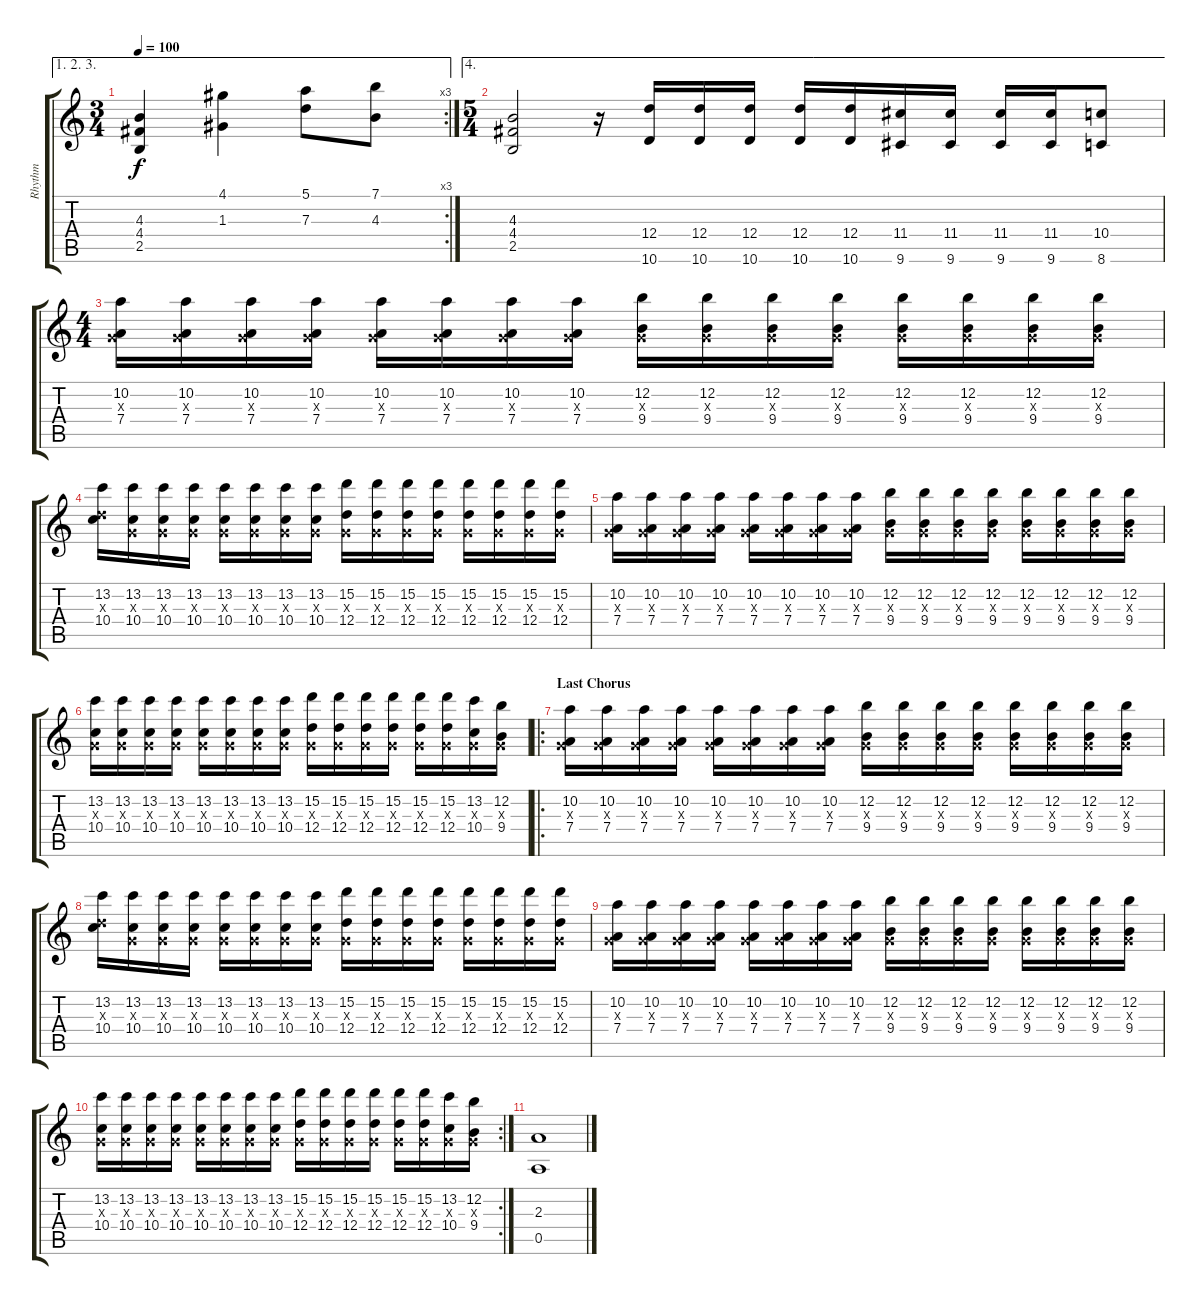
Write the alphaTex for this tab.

\track ("Rhythm" "Rhythm") {instrument distortionguitar}
\staff {score tabs}
\tuning (E4 B3 G3 D3 A2 E2) {hide}
\ae (1 2 3)
\rc 3
\ts (3 4)
\tempo 100
\clef g2
\ks c
(4.3 4.4 2.5).4{dy f} (4.1 1.3).4 (5.1 7.3).8 (7.1 4.3).8 |
\ae 4
\ts (5 4)
(4.3 4.4 2.5).2 r.16 (12.4 10.6).16 (12.4 10.6).16 (12.4 10.6).16 (12.4 10.6).16 (12.4 10.6).16 (11.4 9.6).16 (11.4 9.6).16 (11.4 9.6).16 (11.4 9.6).16 (10.4 8.6).8 |
\ts (4 4)
(10.2 0.3{x} 7.4).16 (10.2 0.3{x} 7.4).16 (10.2 0.3{x} 7.4).16 (10.2 0.3{x} 7.4).16 (10.2 0.3{x} 7.4).16 (10.2 0.3{x} 7.4).16 (10.2 0.3{x} 7.4).16 (10.2 0.3{x} 7.4).16 (12.2 0.3{x} 9.4).16 (12.2 0.3{x} 9.4).16 (12.2 0.3{x} 9.4).16 (12.2 0.3{x} 9.4).16 (12.2 0.3{x} 9.4).16 (12.2 0.3{x} 9.4).16 (12.2 0.3{x} 9.4).16 (12.2 0.3{x} 9.4).16 |
(13.2 7.3{x} 10.4).16 (13.2 0.3{x} 10.4).16 (13.2 0.3{x} 10.4).16 (13.2 0.3{x} 10.4).16 (13.2 0.3{x} 10.4).16 (13.2 0.3{x} 10.4).16 (13.2 0.3{x} 10.4).16 (13.2 0.3{x} 10.4).16 (15.2 0.3{x} 12.4).16 (15.2 0.3{x} 12.4).16 (15.2 0.3{x} 12.4).16 (15.2 0.3{x} 12.4).16 (15.2 0.3{x} 12.4).16 (15.2 0.3{x} 12.4).16 (15.2 0.3{x} 12.4).16 (15.2 0.3{x} 12.4).16 |
(10.2 0.3{x} 7.4).16 (10.2 0.3{x} 7.4).16 (10.2 0.3{x} 7.4).16 (10.2 0.3{x} 7.4).16 (10.2 0.3{x} 7.4).16 (10.2 0.3{x} 7.4).16 (10.2 0.3{x} 7.4).16 (10.2 0.3{x} 7.4).16 (12.2 0.3{x} 9.4).16 (12.2 0.3{x} 9.4).16 (12.2 0.3{x} 9.4).16 (12.2 0.3{x} 9.4).16 (12.2 0.3{x} 9.4).16 (12.2 0.3{x} 9.4).16 (12.2 0.3{x} 9.4).16 (12.2 0.3{x} 9.4).16 |
(13.2 0.3{x} 10.4).16 (13.2 0.3{x} 10.4).16 (13.2 0.3{x} 10.4).16 (13.2 0.3{x} 10.4).16 (13.2 0.3{x} 10.4).16 (13.2 0.3{x} 10.4).16 (13.2 0.3{x} 10.4).16 (13.2 0.3{x} 10.4).16 (15.2 0.3{x} 12.4).16 (15.2 0.3{x} 12.4).16 (15.2 0.3{x} 12.4).16 (15.2 0.3{x} 12.4).16 (15.2 0.3{x} 12.4).16 (15.2 0.3{x} 12.4).16 (13.2 0.3{x} 10.4).16 (12.2 0.3{x} 9.4).16 |
\ro
\section ("" "Last Chorus")
(10.2 0.3{x} 7.4).16 (10.2 0.3{x} 7.4).16 (10.2 0.3{x} 7.4).16 (10.2 0.3{x} 7.4).16 (10.2 0.3{x} 7.4).16 (10.2 0.3{x} 7.4).16 (10.2 0.3{x} 7.4).16 (10.2 0.3{x} 7.4).16 (12.2 0.3{x} 9.4).16 (12.2 0.3{x} 9.4).16 (12.2 0.3{x} 9.4).16 (12.2 0.3{x} 9.4).16 (12.2 0.3{x} 9.4).16 (12.2 0.3{x} 9.4).16 (12.2 0.3{x} 9.4).16 (12.2 0.3{x} 9.4).16 |
(13.2 7.3{x} 10.4).16 (13.2 0.3{x} 10.4).16 (13.2 0.3{x} 10.4).16 (13.2 0.3{x} 10.4).16 (13.2 0.3{x} 10.4).16 (13.2 0.3{x} 10.4).16 (13.2 0.3{x} 10.4).16 (13.2 0.3{x} 10.4).16 (15.2 0.3{x} 12.4).16 (15.2 0.3{x} 12.4).16 (15.2 0.3{x} 12.4).16 (15.2 0.3{x} 12.4).16 (15.2 0.3{x} 12.4).16 (15.2 0.3{x} 12.4).16 (15.2 0.3{x} 12.4).16 (15.2 0.3{x} 12.4).16 |
(10.2 0.3{x} 7.4).16 (10.2 0.3{x} 7.4).16 (10.2 0.3{x} 7.4).16 (10.2 0.3{x} 7.4).16 (10.2 0.3{x} 7.4).16 (10.2 0.3{x} 7.4).16 (10.2 0.3{x} 7.4).16 (10.2 0.3{x} 7.4).16 (12.2 0.3{x} 9.4).16 (12.2 0.3{x} 9.4).16 (12.2 0.3{x} 9.4).16 (12.2 0.3{x} 9.4).16 (12.2 0.3{x} 9.4).16 (12.2 0.3{x} 9.4).16 (12.2 0.3{x} 9.4).16 (12.2 0.3{x} 9.4).16 |
\rc 2
(13.2 0.3{x} 10.4).16 (13.2 0.3{x} 10.4).16 (13.2 0.3{x} 10.4).16 (13.2 0.3{x} 10.4).16 (13.2 0.3{x} 10.4).16 (13.2 0.3{x} 10.4).16 (13.2 0.3{x} 10.4).16 (13.2 0.3{x} 10.4).16 (15.2 0.3{x} 12.4).16 (15.2 0.3{x} 12.4).16 (15.2 0.3{x} 12.4).16 (15.2 0.3{x} 12.4).16 (15.2 0.3{x} 12.4).16 (15.2 0.3{x} 12.4).16 (13.2 0.3{x} 10.4).16 (12.2 0.3{x} 9.4).16 |
(2.3 0.5).1
